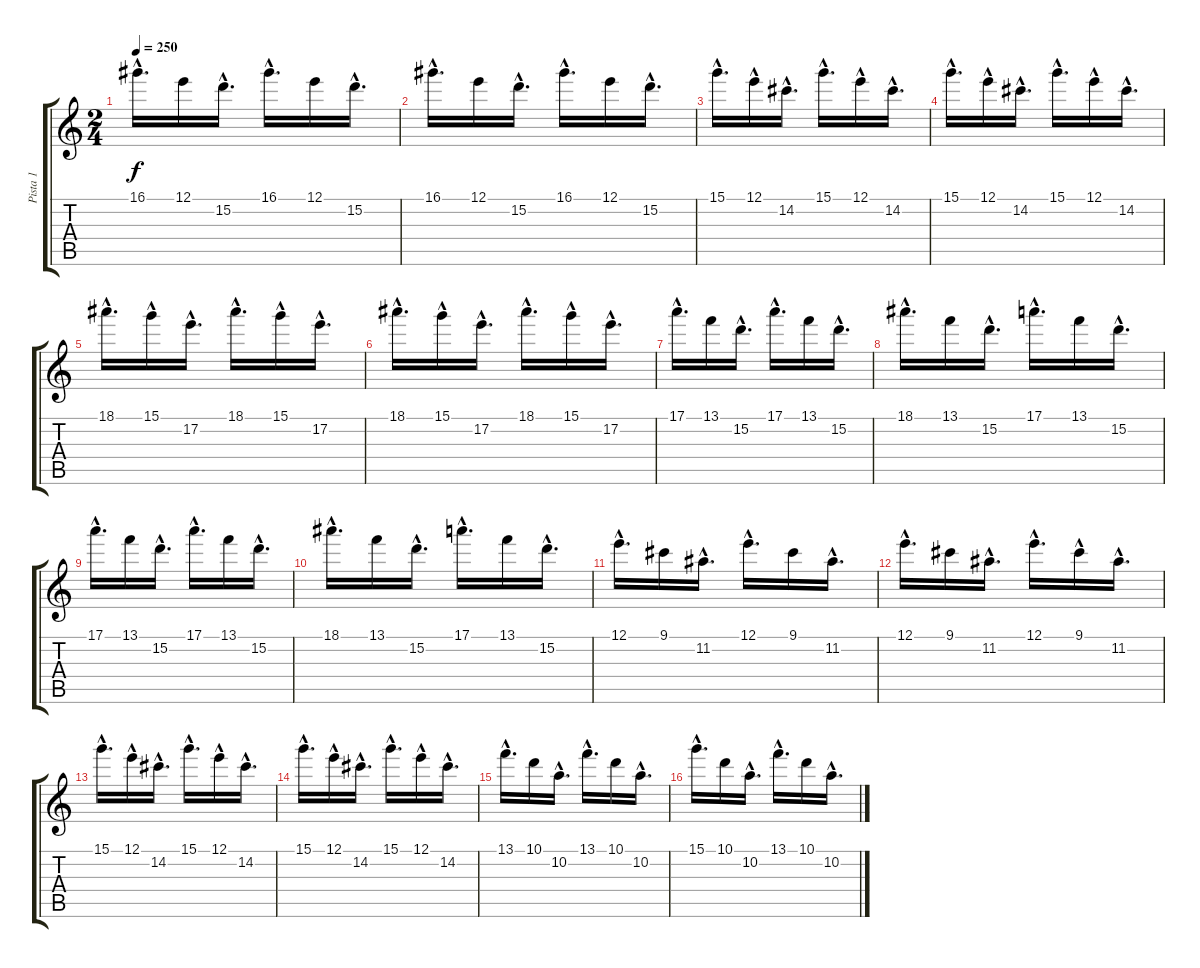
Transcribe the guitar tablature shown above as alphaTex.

\track ("Pista 1" "Pista 1") {instrument acousticguitarnylon}
\staff {score tabs}
\tuning (E4 B3 G3 D3 A2 E2) {hide}
\ts (2 4)
\tempo 250
\clef g2
\ks c
16.1{hac}.16{d dy f} 12.1.16 15.2{hac}.16{d} 16.1{hac}.16{d} 12.1.16 15.2{hac}.16{d} |
16.1{hac}.16{d} 12.1.16 15.2{hac}.16{d} 16.1{hac}.16{d} 12.1.16 15.2{hac}.16{d} |
15.1{hac}.16{d} 12.1{hac}.16 14.2{hac}.16{d} 15.1{hac}.16{d} 12.1{hac}.16 14.2{hac}.16{d} |
15.1{hac}.16{d} 12.1{hac}.16 14.2{hac}.16{d} 15.1{hac}.16{d} 12.1{hac}.16 14.2{hac}.16{d} |
18.1{hac}.16{d} 15.1{hac}.16 17.2{hac}.16{d} 18.1{hac}.16{d} 15.1{hac}.16 17.2{hac}.16{d} |
18.1{hac}.16{d} 15.1{hac}.16 17.2{hac}.16{d} 18.1{hac}.16{d} 15.1{hac}.16 17.2{hac}.16{d} |
17.1{hac}.16{d} 13.1.16 15.2{hac}.16{d} 17.1{hac}.16{d} 13.1.16 15.2{hac}.16{d} |
18.1{hac}.16{d} 13.1.16 15.2{hac}.16{d} 17.1{hac}.16{d} 13.1.16 15.2{hac}.16{d} |
17.1{hac}.16{d} 13.1.16 15.2{hac}.16{d} 17.1{hac}.16{d} 13.1.16 15.2{hac}.16{d} |
18.1{hac}.16{d} 13.1.16 15.2{hac}.16{d} 17.1{hac}.16{d} 13.1.16 15.2{hac}.16{d} |
12.1{hac}.16{d} 9.1.16 11.2{hac}.16{d} 12.1{hac}.16{d} 9.1.16 11.2{hac}.16{d} |
12.1{hac}.16{d} 9.1.16 11.2{hac}.16{d} 12.1{hac}.16{d} 9.1{hac}.16 11.2{hac}.16{d} |
15.1{hac}.16{d} 12.1{hac}.16 14.2{hac}.16{d} 15.1{hac}.16{d} 12.1{hac}.16 14.2{hac}.16{d} |
15.1{hac}.16{d} 12.1{hac}.16 14.2{hac}.16{d} 15.1{hac}.16{d} 12.1{hac}.16 14.2{hac}.16{d} |
13.1{hac}.16{d} 10.1.16 10.2{hac}.16{d} 13.1{hac}.16{d} 10.1.16 10.2{hac}.16{d} |
15.1{hac}.16{d} 10.1.16 10.2{hac}.16{d} 13.1{hac}.16{d} 10.1.16 10.2{hac}.16{d}
